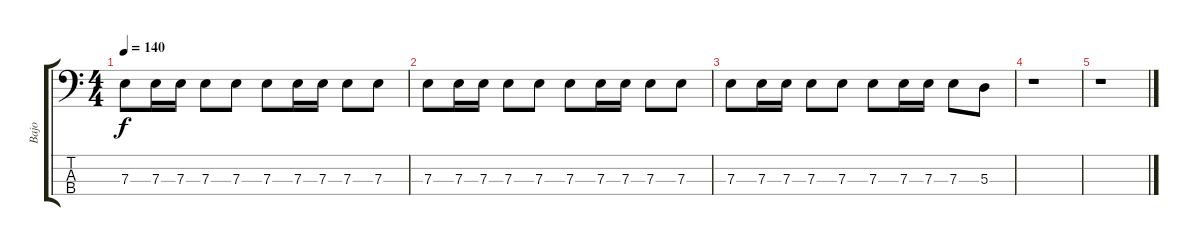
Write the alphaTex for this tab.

\track ("Bajo" "Bajo") {instrument electricbassfinger}
\staff {score tabs}
\tuning (G2 D2 A1 E1) {hide}
\ts (4 4)
\tempo 140
\clef f4
\ks c
7.3.8{dy f} 7.3.16 7.3.16 7.3.8 7.3.8 7.3.8 7.3.16 7.3.16 7.3.8 7.3.8 |
7.3.8 7.3.16 7.3.16 7.3.8 7.3.8 7.3.8 7.3.16 7.3.16 7.3.8 7.3.8 |
7.3.8 7.3.16 7.3.16 7.3.8 7.3.8 7.3.8 7.3.16 7.3.16 7.3.8 5.3.8 |
r.1 |
r.1
